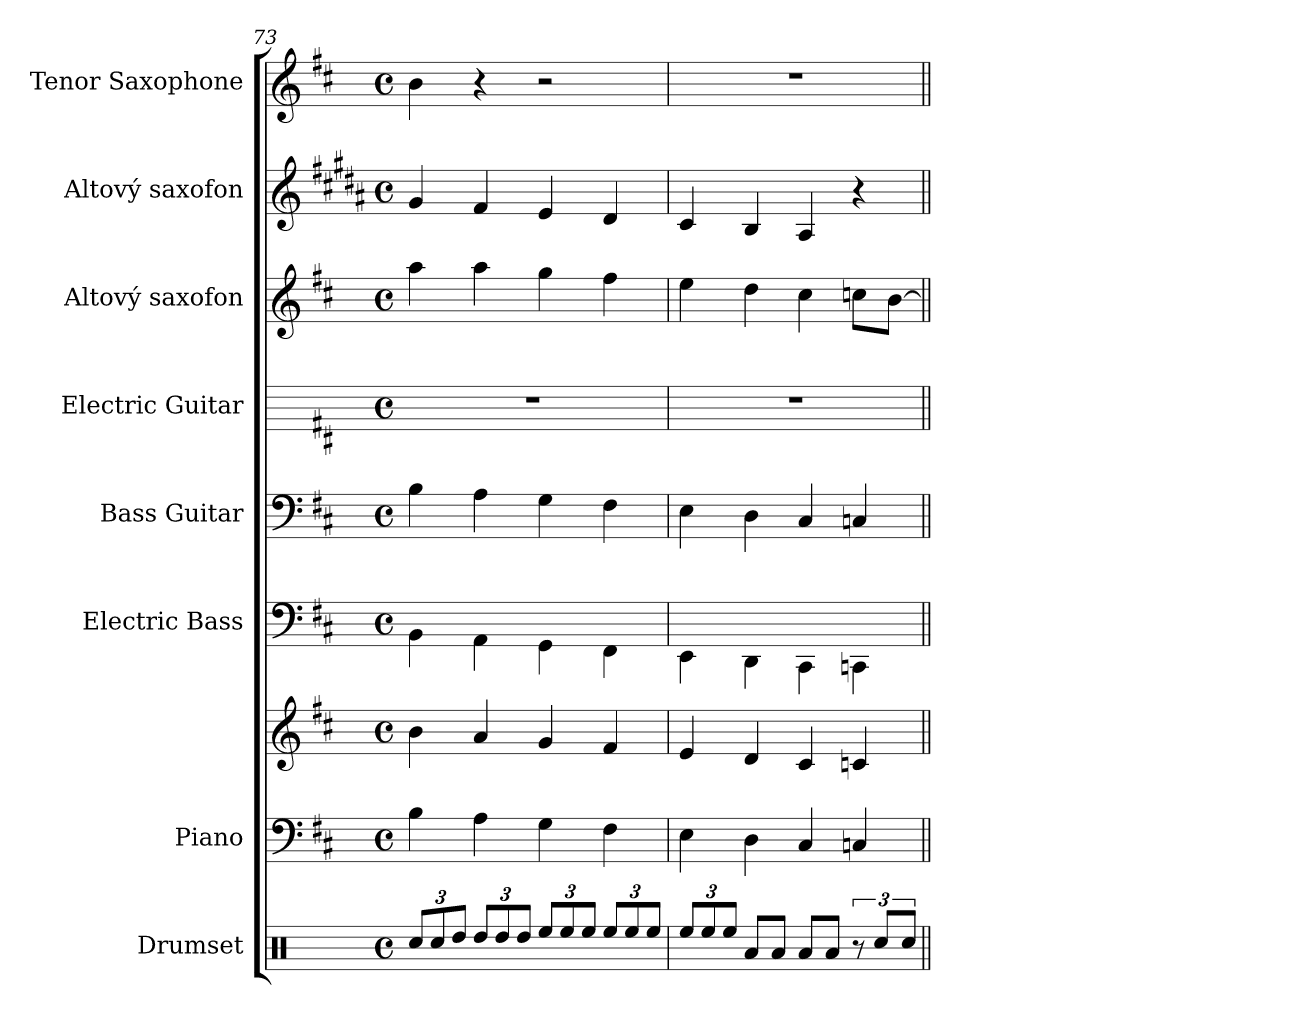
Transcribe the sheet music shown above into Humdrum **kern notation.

**kern	**kern	**kern	**kern	**kern	**kern	**kern	**kern	**kern
*part8	*part7	*part7	*part6	*part5	*part4	*part3	*part2	*part1
*staff9	*staff8	*staff7	*staff6	*staff5	*staff4	*staff3	*staff2	*staff1
*I"Drumset	*I"Piano	*	*I"Electric Bass	*I"Bass Guitar	*I"Electric Guitar	*I"Altový saxofon	*I"Altový saxofon	*I"Tenor Saxophone
*I'Drs.	*I'Pno.	*	*I'El. B.	*I'B. Guit.	*I'El. Guit.	*I'A. sax.	*I'A. sax.	*I'T. Sax.
*clefX	*clefF4	*clefG2	*	*clefF4	*	*clefG2	*clefG2	*clefG2
*	*	*	*ITrd7c12	*ITrd7c12	*	*ITrd12c21	*ITrd5c9	*ITrd8c14
*k[]	*k[f#c#]	*k[f#c#]	*k[f#c#]	*k[f#c#]	*k[f#c#]	*k[f#c#]	*k[f#c#]	*k[f#c#]
*M4/4	*M4/4	*M4/4	*M4/4	*M4/4	*M4/4	*M4/4	*M4/4	*M4/4
*met(c)	*met(c)	*met(c)	*met(c)	*met(c)	*met(c)	*met(c)	*met(c)	*met(c)
*Xbrackettup	*	*	*	*	*	*	*	*
=73	=73	=73	=73	=73	=73	=73	=73	=73
12Rcc/L	4B\	4b\	4BBB\	4BB\	1r	4a\	4B/	4B\
12Rcc/	.	.	.	.	.	.	.	.
12Rdd/J	.	.	.	.	.	.	.	.
12Rdd/L	4A\	4a/	4AAA\	4AA\	.	4a\	4A/	4r
12Rdd/	.	.	.	.	.	.	.	.
12Rdd/J	.	.	.	.	.	.	.	.
12Ree/L	4G\	4g/	4GGG\	4GG\	.	4g\	4G/	2r
12Ree/	.	.	.	.	.	.	.	.
12Ree/J	.	.	.	.	.	.	.	.
12Ree/L	4F#\	4f#/	4FFF#\	4FF#\	.	4f#\	4F#/	.
12Ree/	.	.	.	.	.	.	.	.
12Ree/J	.	.	.	.	.	.	.	.
=74	=74	=74	=74	=74	=74	=74	=74	=74
12Ree/L	4E\	4e/	4EEE\	4EE\	1r	4e\	4E/	1r
12Ree/	.	.	.	.	.	.	.	.
12Ree/J	.	.	.	.	.	.	.	.
8Ra/L	4D\	4d/	4DDD\	4DD\	.	4d\	4D/	.
8Ra/J	.	.	.	.	.	.	.	.
8Ra/L	4C#/	4c#/	4CCC#\	4CC#/	.	4c#\	4C#/	.
8Ra/J	.	.	.	.	.	.	.	.
*brackettup	*	*	*	*	*	*	*	*
12r	4Cn/	4cn/	4CCCn\	4CCn/	.	8cn\L	4r	.
12Rcc/L	.	.	.	.	.	.	.	.
.	.	.	.	.	.	[8B\J	.	.
12Rcc/J	.	.	.	.	.	.	.	.
=||	=||	=||	=||	=||	=||	=||	=||	=||
*-	*-	*-	*-	*-	*-	*-	*-	*-
